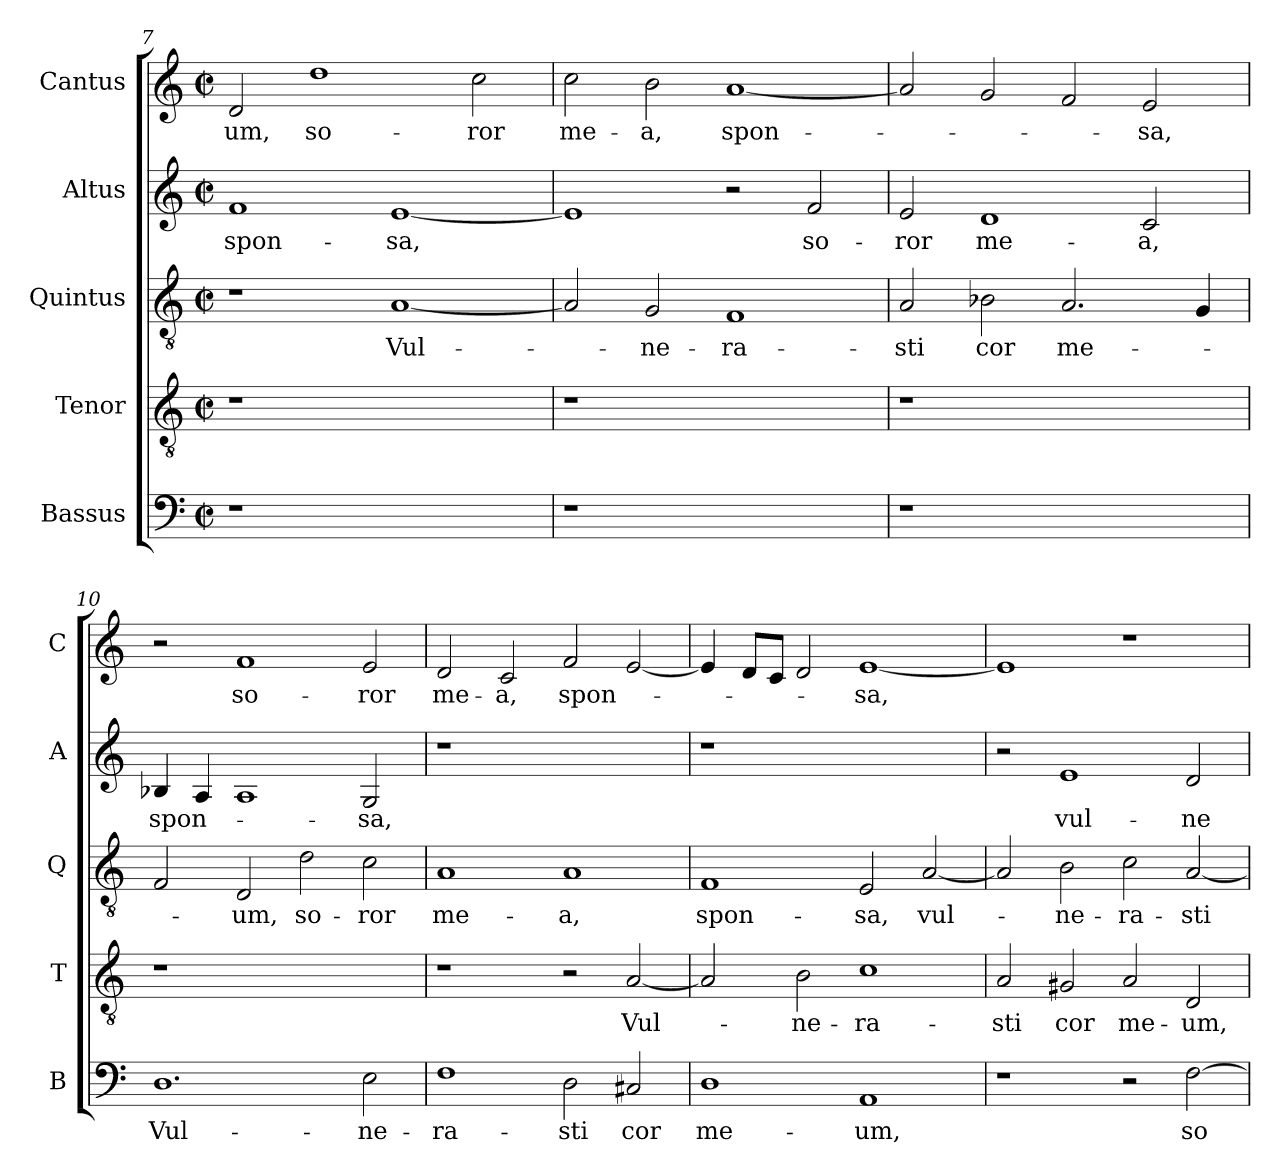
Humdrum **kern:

**kern	**text	**kern	**text	**kern	**text	**kern	**text	**kern	**text
*part5	*part5	*part4	*part4	*part3	*part3	*part2	*part2	*part1	*part1
*staff5	*staff5	*staff4	*staff4	*staff3	*staff3	*staff2	*staff2	*staff1	*staff1
*I"Bassus	*	*I"Tenor	*	*I"Quintus	*	*I"Altus	*	*I"Cantus	*
*I'B	*	*I'T	*	*I'Q	*	*I'A	*	*I'C	*
*clefF4	*	*clefGv2	*	*clefGv2	*	*clefG2	*	*clefG2	*
*k[]	*	*k[]	*	*k[]	*	*k[]	*	*k[]	*
*C:	*	*C:	*	*C:	*	*C:	*	*C:	*
*M2/2	*	*M2/2	*	*M2/2	*	*M2/2	*	*M2/2	*
*met(c|)	*	*met(c|)	*	*met(c|)	*	*met(c|)	*	*met(c|)	*
=7	=7	=7	=7	=7	=7	=7	=7	=7	=7
!	!	!	!	!	!	!	!LO:LY:b	!	!LO:LY:b
1r	.	1r	.	1r	.	1f	spon-	2d/	-um,
!	!	!	!	!	!	!	!	!	!LO:LY:b
.	.	.	.	.	.	.	.	1dd	so-
!	!	!	!	!	!LO:LY:b	!	!LO:LY:b	!	!
1ryy	.	1ryy	.	[1A	Vul-	[1e	-sa,	.	.
!	!	!	!	!	!	!	!	!	!LO:LY:b
.	.	.	.	.	.	.	.	2cc\	-ror
!!LO:LB:g=z
=8	=8	=8	=8	=8	=8	=8	=8	=8	=8
!	!	!	!	!	!	!	!	!	!LO:LY:b
1r	.	1r	.	2A/]	.	1e]	.	2cc\	me-
!	!	!	!	!	!LO:LY:b	!	!	!	!LO:LY:b
.	.	.	.	2G/	-ne-	.	.	2b\	-a,
!	!	!	!	!	!LO:LY:b	!	!	!	!LO:LY:b
1ryy	.	1ryy	.	1F	-ra-	2r	.	[1a	spon-
!	!	!	!	!	!	!	!LO:LY:b	!	!
.	.	.	.	.	.	2f/	so-	.	.
=9	=9	=9	=9	=9	=9	=9	=9	=9	=9
!	!	!	!	!	!LO:LY:b	!	!LO:LY:b	!	!
1r	.	1r	.	2A/	-sti	2e/	-ror	2a/]	.
!	!	!	!	!	!LO:LY:b	!	!LO:LY:b	!	!
.	.	.	.	2B-X\	cor	1d	me-	2g/	.
!	!	!	!	!	!LO:LY:b	!	!	!	!
1ryy	.	1ryy	.	2.A/	me-	.	.	2f/	.
!	!	!	!	!	!	!	!LO:LY:b	!	!LO:LY:b
.	.	.	.	.	.	2c/	-a,	2e/	-sa,
.	.	.	.	4G/	.	.	.	.	.
=10	=10	=10	=10	=10	=10	=10	=10	=10	=10
!	!LO:LY:b	!	!	!	!	!	!LO:LY:b	!	!
1.D	Vul-	1r	.	2F/	.	4B-X/	spon-	2r	.
.	.	.	.	.	.	4A/	.	.	.
!	!	!	!	!	!LO:LY:b	!	!	!	!LO:LY:b
.	.	.	.	2D/	-um,	1A	.	1f	so-
!	!	!	!	!	!LO:LY:b	!	!	!	!
.	.	1ryy	.	2d\	so-	.	.	.	.
!	!LO:LY:b	!	!	!	!LO:LY:b	!	!LO:LY:b	!	!LO:LY:b
2E\	-ne-	.	.	2c\	-ror	2G/	-sa,	2e/	-ror
=11	=11	=11	=11	=11	=11	=11	=11	=11	=11
!	!LO:LY:b	!	!	!	!LO:LY:b	!	!	!	!LO:LY:b
1F	-ra-	1r	.	1A	me-	1r	.	2d/	me-
!	!	!	!	!	!	!	!	!	!LO:LY:b
.	.	.	.	.	.	.	.	2c/	-a,
!	!LO:LY:b	!	!	!	!LO:LY:b	!	!	!	!LO:LY:b
2D\	-sti	2r	.	1A	-a,	1ryy	.	2f/	spon-
!	!LO:LY:b	!	!LO:LY:b	!	!	!	!	!	!
2C#X/	cor	[2A/	Vul-	.	.	.	.	[2e/	.
!!LO:PB:g=z
=12	=12	=12	=12	=12	=12	=12	=12	=12	=12
!	!LO:LY:b	!	!	!	!LO:LY:b	!	!	!	!
1D	me-	2A/]	.	1F	spon-	1r	.	4e/]	.
.	.	.	.	.	.	.	.	8d/L	.
.	.	.	.	.	.	.	.	8c/J	.
!	!	!	!LO:LY:b	!	!	!	!	!	!
.	.	2B\	-ne-	.	.	.	.	2d/	.
!	!LO:LY:b	!	!LO:LY:b	!	!LO:LY:b	!	!	!	!LO:LY:b
1AA	-um,	1c	-ra-	2E/	-sa,	1ryy	.	[1e	-sa,
!	!	!	!	!	!LO:LY:b	!	!	!	!
.	.	.	.	[2A/	vul-	.	.	.	.
=13	=13	=13	=13	=13	=13	=13	=13	=13	=13
!	!	!	!LO:LY:b	!	!	!	!	!	!
1r	.	2A/	-sti	2A/]	.	2r	.	1e]	.
!	!	!	!LO:LY:b	!	!LO:LY:b	!	!LO:LY:b	!	!
.	.	2G#X/	cor	2B\	-ne-	1e	vul-	.	.
!	!	!	!LO:LY:b	!	!LO:LY:b	!	!	!	!
2r	.	2A/	me-	2c\	-ra-	.	.	1r	.
!	!LO:LY:b	!	!LO:LY:b	!	!LO:LY:b	!	!LO:LY:b	!	!
[2F\	so-	2D/	-um,	[2A/	-sti	2d/	-ne-	.	.
=	=	=	=	=	=	=	=	=	=
*-	*-	*-	*-	*-	*-	*-	*-	*-	*-
